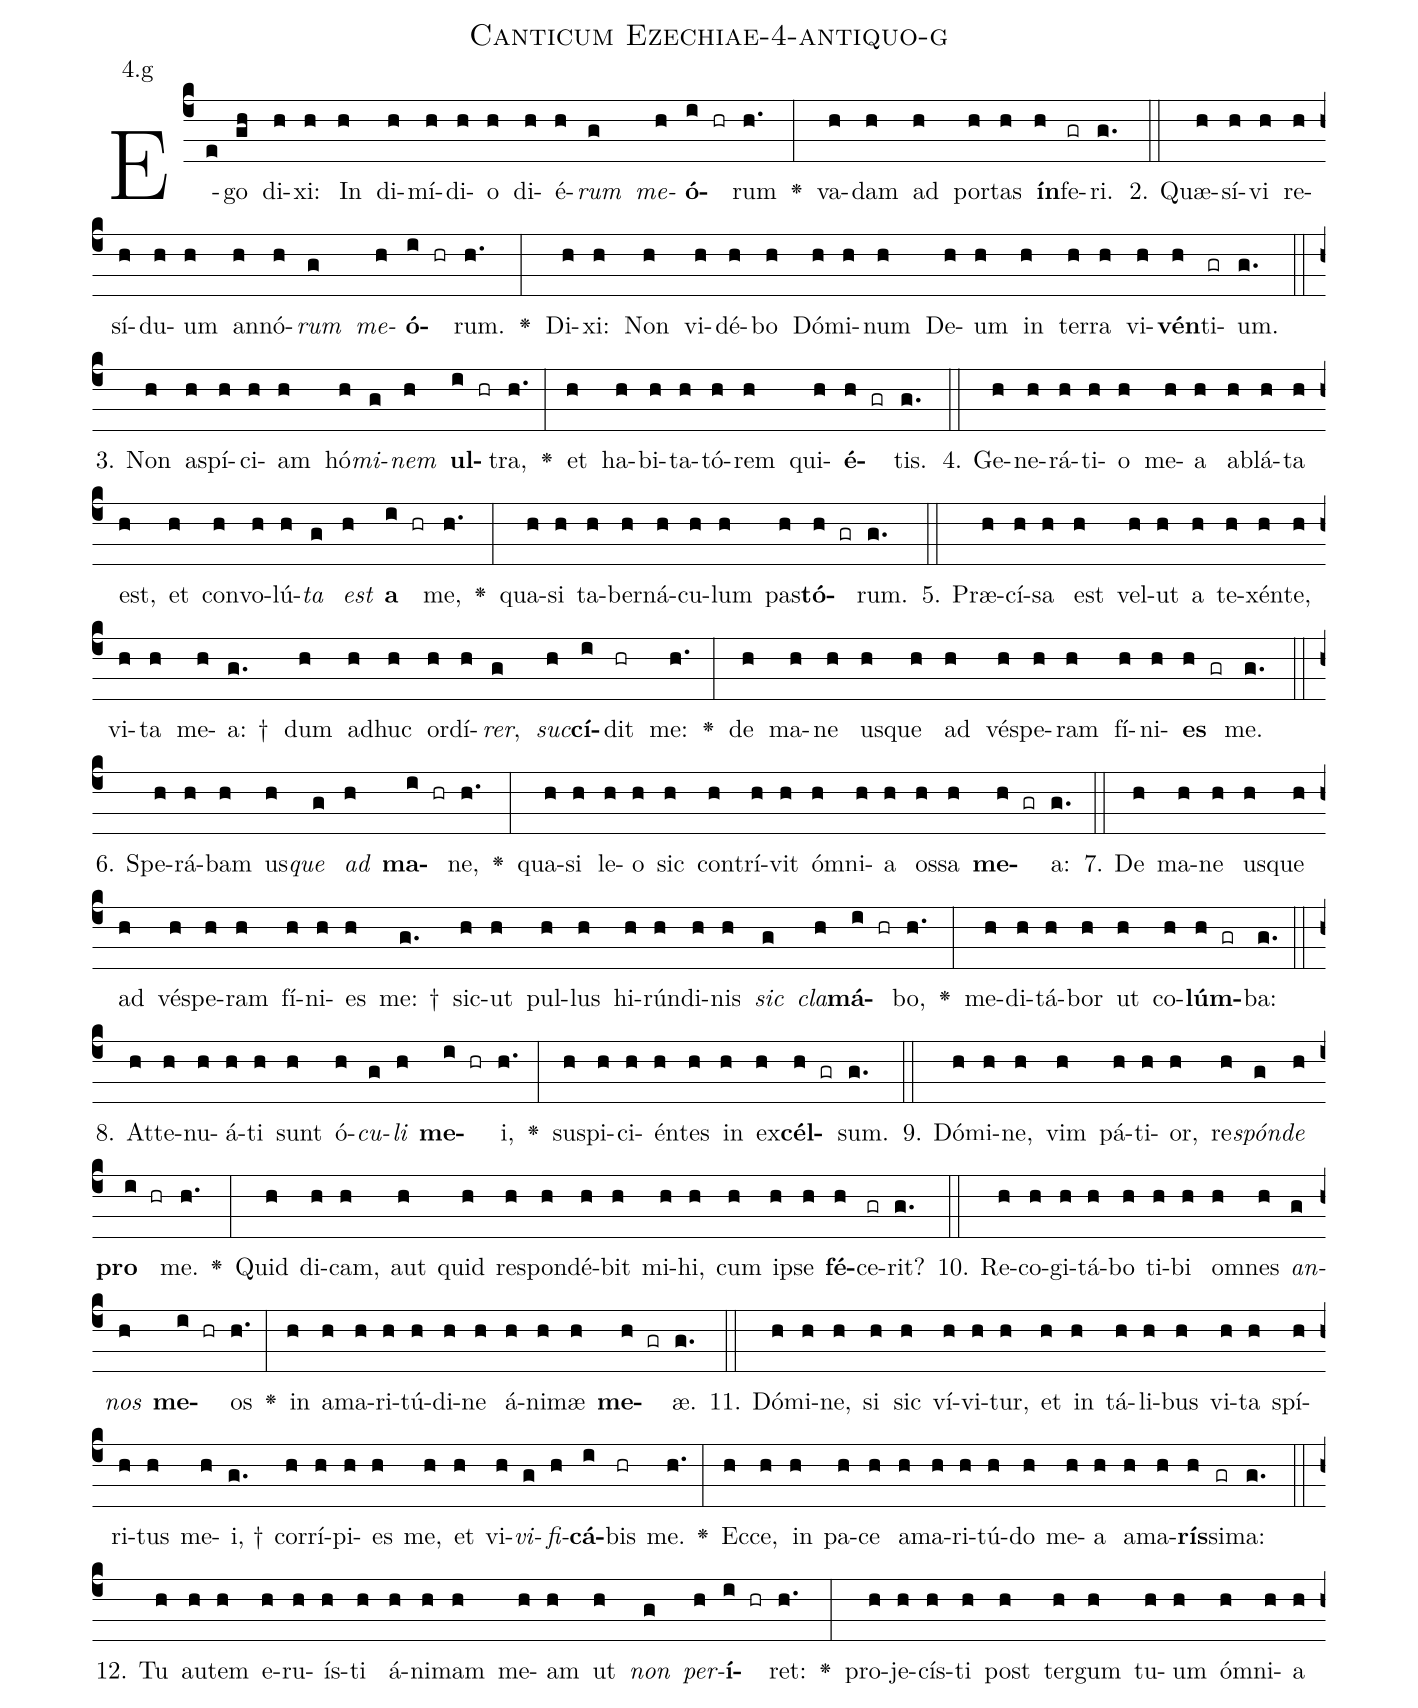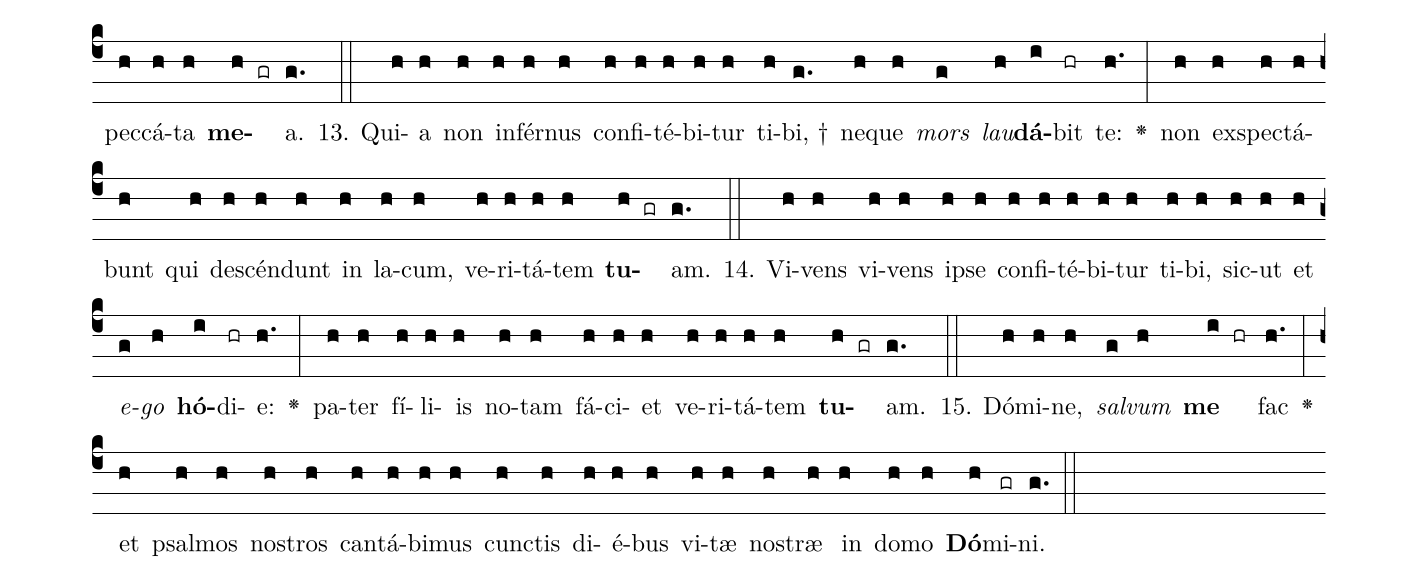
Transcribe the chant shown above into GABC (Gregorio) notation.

name: Canticum Ezechiae-4-antiquo-g;
annotation: 4.g;
%%
(c4)E(e)go(gh) di(h)xi:(h) In(h) di(h)mí(h)di(h)o(h) di(h)é(h)<i>rum</i>(g) <i>me</i>(h)<b>ó</b>(i hr)rum(h.) <v>\greheightstar</v>(:) va(h)dam(h) ad(h) por(h)tas(h) <b>ín</b>(h)fe(gr)ri.(g.) (::)
2. Quæ(h)sí(h)vi(h) re(h)sí(h)du(h)um(h) an(h)nó(h)<i>rum</i>(g) <i>me</i>(h)<b>ó</b>(i hr)rum.(h.) <v>\greheightstar</v>(:) Di(h)xi:(h) Non(h) vi(h)dé(h)bo(h) Dó(h)mi(h)num(h) De(h)um(h) in(h) ter(h)ra(h) vi(h)<b>vén</b>(h)ti(gr)um.(g.) (::)
3. Non(h) a(h)spí(h)ci(h)am(h) hó(h)<i>mi</i>(g)<i>nem</i>(h) <b>ul</b>(i hr)tra,(h.) <v>\greheightstar</v>(:) et(h) ha(h)bi(h)ta(h)tó(h)rem(h) qui(h)<b>é</b>(h gr)tis.(g.) (::)
4. Ge(h)ne(h)rá(h)ti(h)o(h) me(h)a(h) ab(h)lá(h)ta(h) est,(h) et(h) con(h)vo(h)lú(h)<i>ta</i>(g) <i>est</i>(h) <b>a</b>(i hr) me,(h.) <v>\greheightstar</v>(:) qua(h)si(h) ta(h)ber(h)ná(h)cu(h)lum(h) pas(h)<b>tó</b>(h gr)rum.(g.) (::)
5. Præ(h)cí(h)sa(h) est(h) vel(h)ut(h) a(h) te(h)xén(h)te,(h) vi(h)ta(h) me(h)a: †(g.) dum(h) ad(h)huc(h) or(h)dí(h)<i>rer</i>,(g) <i>suc</i>(h)<b>cí</b>(i)dit(hr) me:(h.) <v>\greheightstar</v>(:) de(h) ma(h)ne(h) us(h)que(h) ad(h) vés(h)pe(h)ram(h) fí(h)ni(h)<b>es</b>(h gr) me.(g.) (::)
6. Spe(h)rá(h)bam(h) us(h)<i>que</i>(g) <i>ad</i>(h) <b>ma</b>(i hr)ne,(h.) <v>\greheightstar</v>(:) qua(h)si(h) le(h)o(h) sic(h) con(h)trí(h)vit(h) óm(h)ni(h)a(h) os(h)sa(h) <b>me</b>(h gr)a:(g.) (::)
7. De(h) ma(h)ne(h) us(h)que(h) ad(h) vés(h)pe(h)ram(h) fí(h)ni(h)es(h) me: †(g.) sic(h)ut(h) pul(h)lus(h) hi(h)rún(h)di(h)nis(h) <i>sic</i>(g) <i>cla</i>(h)<b>má</b>(i hr)bo,(h.) <v>\greheightstar</v>(:) me(h)di(h)tá(h)bor(h) ut(h) co(h)<b>lúm</b>(h gr)ba:(g.) (::)
8. At(h)te(h)nu(h)á(h)ti(h) sunt(h) ó(h)<i>cu</i>(g)<i>li</i>(h) <b>me</b>(i hr)i,(h.) <v>\greheightstar</v>(:) su(h)spi(h)ci(h)én(h)tes(h) in(h) ex(h)<b>cél</b>(h gr)sum.(g.) (::)
9. Dó(h)mi(h)ne,(h) vim(h) pá(h)ti(h)or,(h) re(h)<i>spón</i>(g)<i>de</i>(h) <b>pro</b>(i hr) me.(h.) <v>\greheightstar</v>(:) Quid(h) di(h)cam,(h) aut(h) quid(h) re(h)spon(h)dé(h)bit(h) mi(h)hi,(h) cum(h) ip(h)se(h) <b>fé</b>(h)ce(gr)rit?(g.) (::)
10. Re(h)co(h)gi(h)tá(h)bo(h) ti(h)bi(h) om(h)nes(h) <i>an</i>(g)<i>nos</i>(h) <b>me</b>(i hr)os(h.) <v>\greheightstar</v>(:) in(h) a(h)ma(h)ri(h)tú(h)di(h)ne(h) á(h)ni(h)mæ(h) <b>me</b>(h gr)æ.(g.) (::)
11. Dó(h)mi(h)ne,(h) si(h) sic(h) ví(h)vi(h)tur,(h) et(h) in(h) tá(h)li(h)bus(h) vi(h)ta(h) spí(h)ri(h)tus(h) me(h)i, †(g.) cor(h)rí(h)pi(h)es(h) me,(h) et(h) vi(h)<i>vi</i>(g)<i>fi</i>(h)<b>cá</b>(i)bis(hr) me.(h.) <v>\greheightstar</v>(:) Ec(h)ce,(h) in(h) pa(h)ce(h) a(h)ma(h)ri(h)tú(h)do(h) me(h)a(h) a(h)ma(h)<b>rís</b>(h)si(gr)ma:(g.) (::)
12. Tu(h) au(h)tem(h) e(h)ru(h)ís(h)ti(h) á(h)ni(h)mam(h) me(h)am(h) ut(h) <i>non</i>(g) <i>per</i>(h)<b>í</b>(i hr)ret:(h.) <v>\greheightstar</v>(:) pro(h)je(h)cís(h)ti(h) post(h) ter(h)gum(h) tu(h)um(h) óm(h)ni(h)a(h) pec(h)cá(h)ta(h) <b>me</b>(h gr)a.(g.) (::)
13. Qui(h)a(h) non(h) in(h)fér(h)nus(h) con(h)fi(h)té(h)bi(h)tur(h) ti(h)bi, †(g.) ne(h)que(h) <i>mors</i>(g) <i>lau</i>(h)<b>dá</b>(i)bit(hr) te:(h.) <v>\greheightstar</v>(:) non(h) ex(h)spec(h)tá(h)bunt(h) qui(h) de(h)scén(h)dunt(h) in(h) la(h)cum,(h) ve(h)ri(h)tá(h)tem(h) <b>tu</b>(h gr)am.(g.) (::)
14. Vi(h)vens(h) vi(h)vens(h) ip(h)se(h) con(h)fi(h)té(h)bi(h)tur(h) ti(h)bi,(h) sic(h)ut(h) et(h) <i>e</i>(g)<i>go</i>(h) <b>hó</b>(i)di(hr)e:(h.) <v>\greheightstar</v>(:) pa(h)ter(h) fí(h)li(h)is(h) no(h)tam(h) fá(h)ci(h)et(h) ve(h)ri(h)tá(h)tem(h) <b>tu</b>(h gr)am.(g.) (::)
15. Dó(h)mi(h)ne,(h) <i>sal</i>(g)<i>vum</i>(h) <b>me</b>(i hr) fac(h.) <v>\greheightstar</v>(:) et(h) psal(h)mos(h) nos(h)tros(h) can(h)tá(h)bi(h)mus(h) cunc(h)tis(h) di(h)é(h)bus(h) vi(h)tæ(h) nos(h)træ(h) in(h) do(h)mo(h) <b>Dó</b>(h)mi(gr)ni.(g.) (::)
